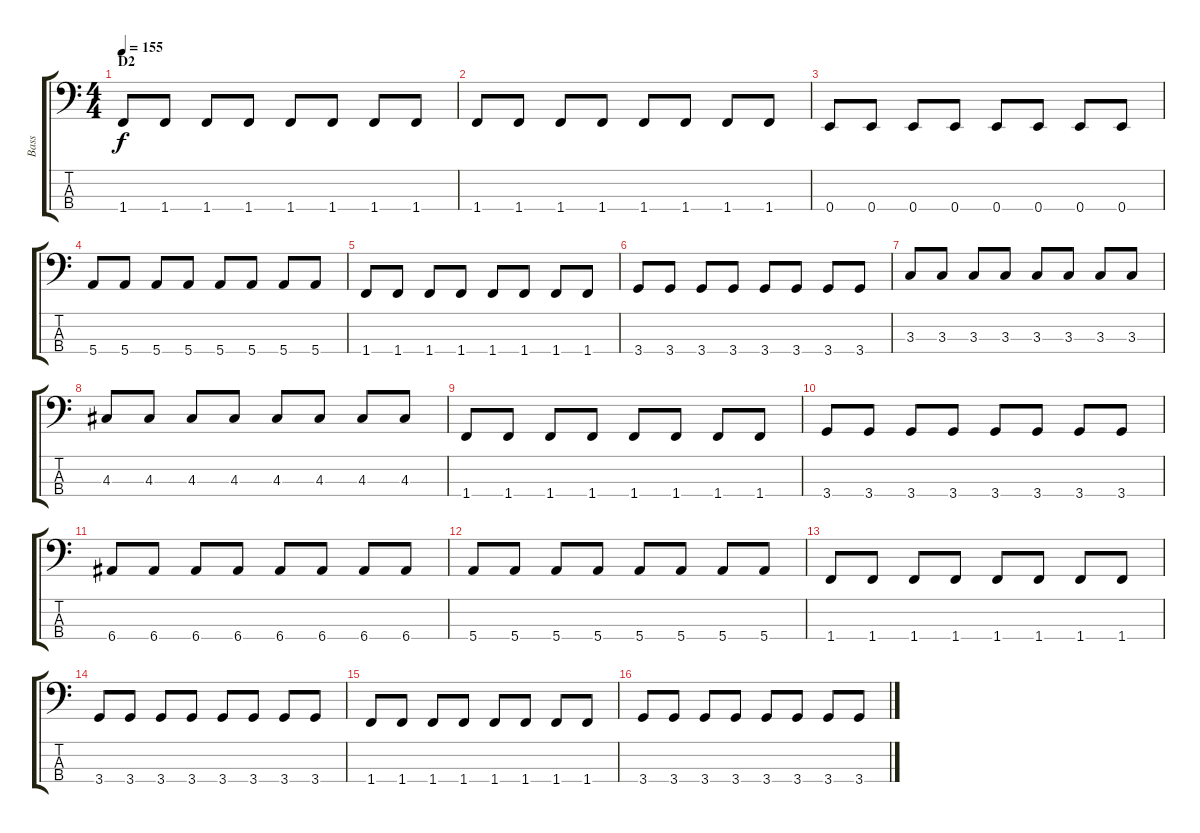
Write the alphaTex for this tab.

\track ("Bass" "Bass") {instrument electricbasspick}
\staff {score tabs}
\tuning (G2 D2 A1 E1) {hide}
\ts (4 4)
\section ("" "D2")
\tempo 155
\clef f4
\ks c
1.4.8{dy f} 1.4.8 1.4.8 1.4.8 1.4.8 1.4.8 1.4.8 1.4.8 |
1.4.8 1.4.8 1.4.8 1.4.8 1.4.8 1.4.8 1.4.8 1.4.8 |
0.4.8 0.4.8 0.4.8 0.4.8 0.4.8 0.4.8 0.4.8 0.4.8 |
5.4.8 5.4.8 5.4.8 5.4.8 5.4.8 5.4.8 5.4.8 5.4.8 |
1.4.8 1.4.8 1.4.8 1.4.8 1.4.8 1.4.8 1.4.8 1.4.8 |
3.4.8 3.4.8 3.4.8 3.4.8 3.4.8 3.4.8 3.4.8 3.4.8 |
3.3.8 3.3.8 3.3.8 3.3.8 3.3.8 3.3.8 3.3.8 3.3.8 |
4.3.8 4.3.8 4.3.8 4.3.8 4.3.8 4.3.8 4.3.8 4.3.8 |
1.4.8 1.4.8 1.4.8 1.4.8 1.4.8 1.4.8 1.4.8 1.4.8 |
3.4.8 3.4.8 3.4.8 3.4.8 3.4.8 3.4.8 3.4.8 3.4.8 |
6.4.8 6.4.8 6.4.8 6.4.8 6.4.8 6.4.8 6.4.8 6.4.8 |
5.4.8 5.4.8 5.4.8 5.4.8 5.4.8 5.4.8 5.4.8 5.4.8 |
1.4.8 1.4.8 1.4.8 1.4.8 1.4.8 1.4.8 1.4.8 1.4.8 |
3.4.8 3.4.8 3.4.8 3.4.8 3.4.8 3.4.8 3.4.8 3.4.8 |
1.4.8 1.4.8 1.4.8 1.4.8 1.4.8 1.4.8 1.4.8 1.4.8 |
3.4.8 3.4.8 3.4.8 3.4.8 3.4.8 3.4.8 3.4.8 3.4.8
